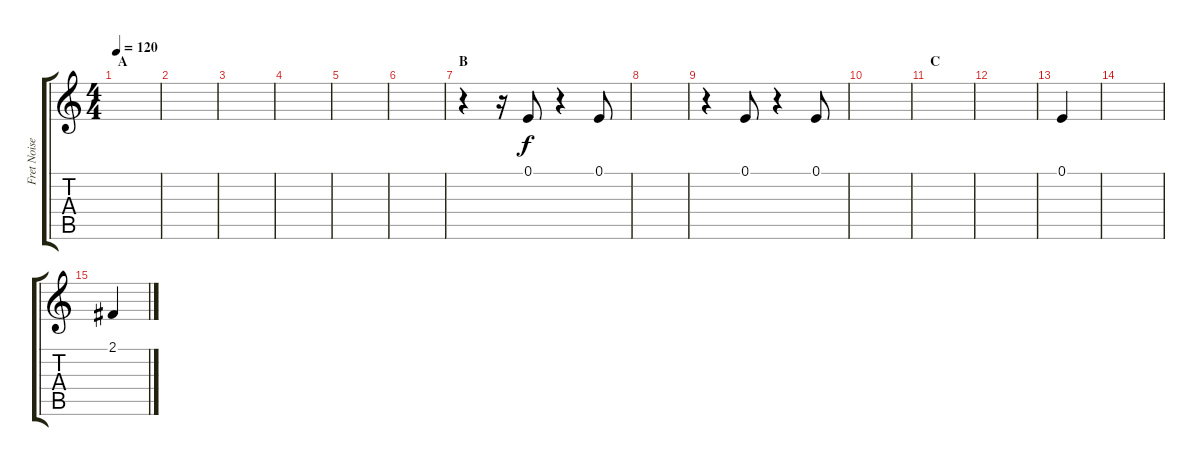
\track ("Fret Noise" "Fret Noise") {instrument guitarfretnoise}
\staff {score tabs}
\tuning (E4 B3 G3 D3 A2 E2) {hide}
\ts (4 4)
\section ("" "A")
\tempo 120
\clef g2
\ks c
|
|
|
|
|
|
\section ("" "B")
r.4 r.16 0.1.8 r.4 0.1.8 |
|
r.4 0.1.8 r.4 0.1.8 |
|
\section ("" "C")
|
|
0.1.4 |
|
2.1.4
